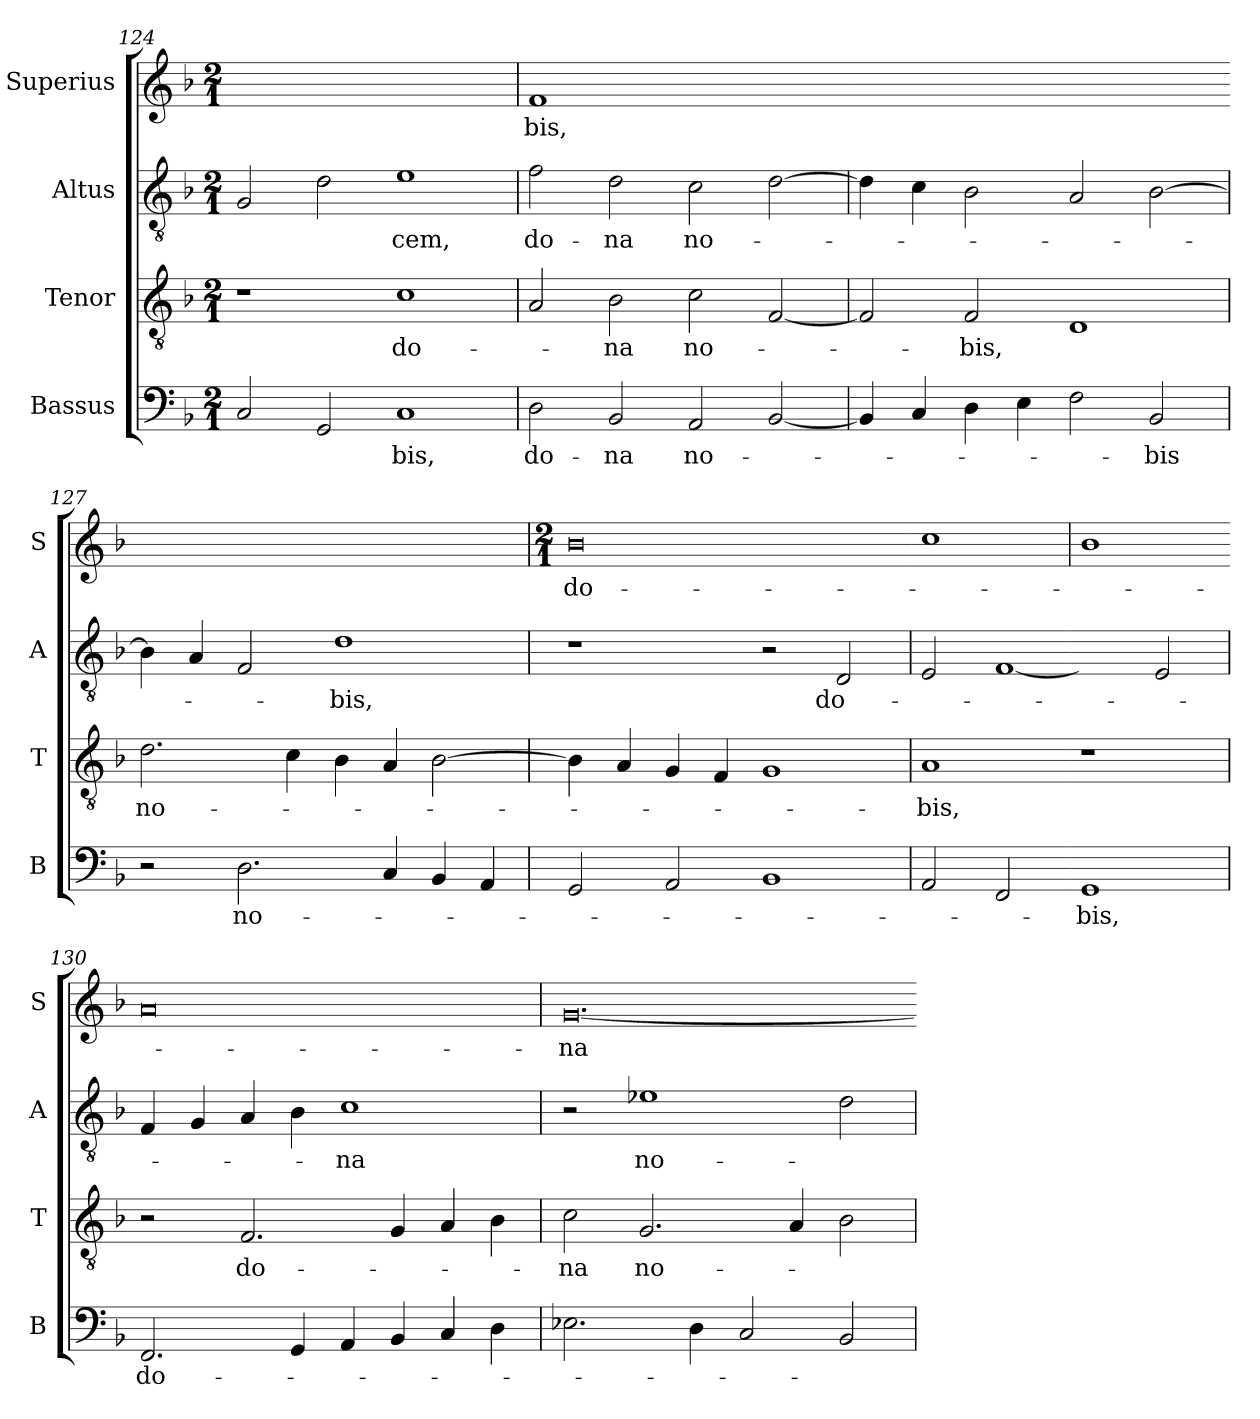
**kern	**text	**kern	**text	**kern	**text	**kern	**text
*part4	*part4	*part3	*part3	*part2	*part2	*part1	*part1
*staff4	*staff4	*staff3	*staff3	*staff2	*staff2	*staff1	*staff1
*I"Bassus	*	*I"Tenor	*	*I"Altus	*	*I"Superius	*
*I'B	*	*I'T	*	*I'A	*	*I'S	*
*clefF4	*	*clefGv2	*	*clefGv2	*	*clefG2	*
*k[b-]	*	*k[b-]	*	*k[b-]	*	*k[b-]	*
*M2/1	*	*M2/1	*	*M2/1	*	*M2/1	*
=124	=124	=124	=124	=124	=124	=124	=124
!	!	!	!	!	!	!LO:N:vis=1	!
2C/	.	1r	.	2G/	.	0gyy]	.
2GG/	.	.	.	2d\	.	.	.
1C	-bis,	1c	do-	1e	-cem,	.	.
=125	=125	=125	=125	=125	=125	=125	=125
!	!	!	!	!	!	!LO:N:vis=1	!
2D\	do-	2A/	.	2f\	do-	[y0f	-bis,
2BB-/	-na	2B-\	-na	2d\	-na	.	.
2AA/	no-	2c\	no-	2c\	no-	.	.
[2BB-/	.	[2F/	.	[2d\	.	.	.
=126	=126-	=126	=126-	=126	=126-	=126-	=126-
!	!	!	!	!	!	!LO:N:vis=1	!
4BB-/]	.	2F/]	.	4d\]	.	0fyy_	.
4C/	.	.	.	4c\	.	.	.
4D\	.	2F/	-bis,	2B-\	.	.	.
4E\	.	.	.	.	.	.	.
2F\	.	1D	.	2A/	.	.	.
2BB-/	-bis	.	.	[2B-\	.	.	.
=127	=127-	=127	=127-	=127	=127-	=127-	=127-
!	!	!	!	!	!	!LO:N:vis=1	!
2r	.	2.d\	no-	4B-\]	.	0fyy]	.
.	.	.	.	4A/	.	.	.
2.D\	no-	.	.	2F/	.	.	.
.	.	4c\	.	.	.	.	.
.	.	4B-\	.	1d	-bis,	.	.
4C/	.	4A/	.	.	.	.	.
4BB-/	.	[2B-\	.	.	.	.	.
4AA/	.	.	.	.	.	.	.
=128	=128	=128	=128	=128	=128	=128	=128
*	*	*	*	*	*	*M2/1	*
2GG/	.	4B-\]	.	1r	.	0b-	do-
.	.	4A/	.	.	.	.	.
2AA/	.	4G/	.	.	.	.	.
.	.	4F/	.	.	.	.	.
1BB-	.	1G	.	2r	.	.	.
.	.	.	.	2D/	do-	.	.
=129	=129-	=129	=129-	=129	=129-	=129-	=129-
2AA/	.	1A	-bis,	2E/	.	1cc	.
!	!	!	!	!LO:N:vis=1	!	!	!
2FF/	.	.	.	[2F	.	.	.
=-	=	=-	=	=-	=	=	=
1GG	-bis,	1r	.	2Fyy]	.	1b-	.
.	.	.	.	2E/	.	.	.
=130	=130-	=130	=130-	=130	=130-	=130-	=130-
2.FF/	do-	2r	.	4F/	.	0a	.
.	.	.	.	4G/	.	.	.
.	.	2.F/	do-	4A/	.	.	.
4GG/	.	.	.	4B-\	.	.	.
4AA/	.	.	.	1c	-na	.	.
4BB-/	.	4G/	.	.	.	.	.
4C/	.	4A/	.	.	.	.	.
4D\	.	4B-\	.	.	.	.	.
=131	=131	=131	=131	=131	=131	=131	=131
!	!	!	!	!	!	!LO:N:vis=0.	!
2.E-X\	.	2c\	-na	2r	.	[0g	-na
.	.	2.G/	no-	1e-X	no-	.	.
4D\	.	.	.	.	.	.	.
2C/	.	.	.	.	.	.	.
.	.	4A/	.	.	.	.	.
2BB-/	.	2B-\	.	2d\	.	.	.
=	=-	=	=-	=	=-	=-	=-
*-	*-	*-	*-	*-	*-	*-	*-
